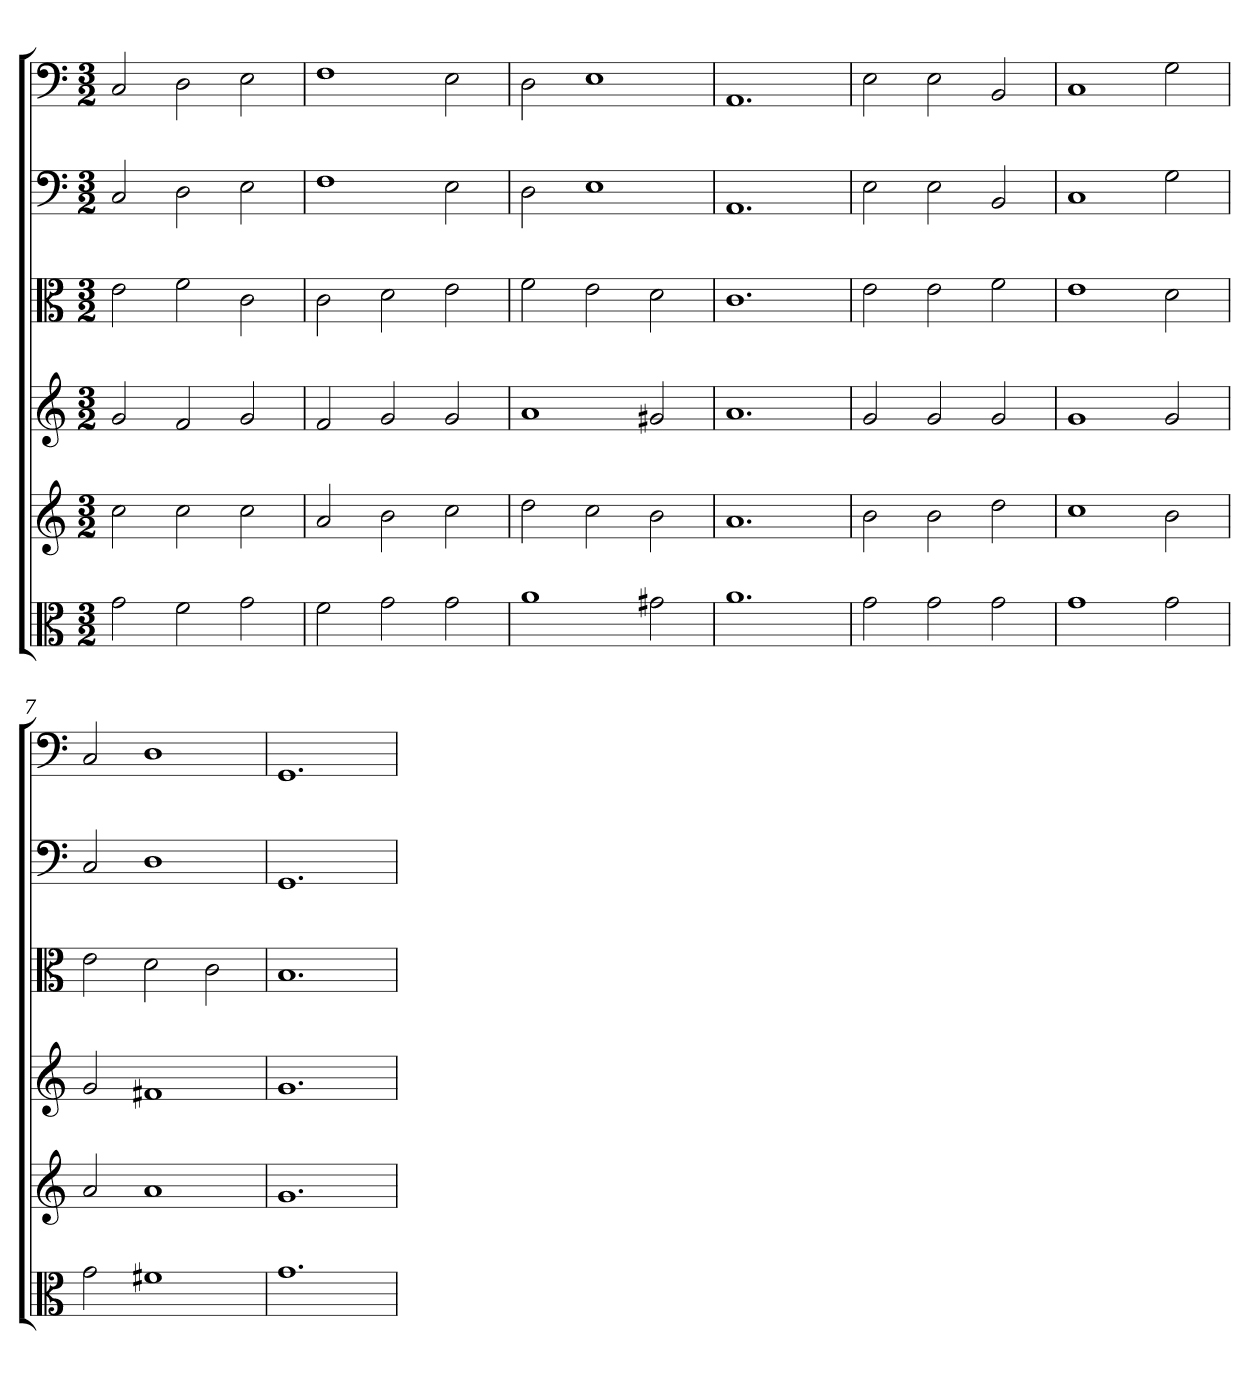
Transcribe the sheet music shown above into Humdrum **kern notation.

**kern	**kern	**kern	**kern	**kern	**kern
*part6	*part5	*part4	*part3	*part2	*part1
*staff6	*staff5	*staff4	*staff3	*staff2	*staff1
*clefC3	*	*	*clefC3	*clefF4	*clefF4
*k[]	*k[]	*k[]	*k[]	*k[]	*k[]
*C:	*C:	*C:	*C:	*C:	*C:
*M3/2	*M3/2	*M3/2	*M3/2	*M3/2	*M3/2
=1	=1	=1	=1	=1	=1
2g	2cc	2g	2e	2C	2C
2f	2cc	2f	2f	2D	2D
2g	2cc	2g	2c	2E	2E
=2	=2	=2	=2	=2	=2
2f	2a	2f	2c	1F	1F
2g	2b	2g	2d	.	.
2g	2cc	2g	2e	2E	2E
=3	=3	=3	=3	=3	=3
1a	2dd	1a	2f	2D	2D
.	2cc	.	2e	1E	1E
2g#X	2b	2g#X	2d	.	.
=4	=4	=4	=4	=4	=4
1.a	1.a	1.a	1.c	1.AA	1.AA
=5	=5	=5	=5	=5	=5
2g	2b	2g	2e	2E	2E
2g	2b	2g	2e	2E	2E
2g	2dd	2g	2f	2BB	2BB
=6	=6	=6	=6	=6	=6
1g	1cc	1g	1e	1C	1C
2g	2b	2g	2d	2G	2G
=7	=7	=7	=7	=7	=7
2g	2a	2g	2e	2C	2C
1f#X	1a	1f#X	2d	1D	1D
.	.	.	2c	.	.
=8	=8	=8	=8	=8	=8
1.g	1.g	1.g	1.B	1.GG	1.GG
=	=	=	=	=	=
*-	*-	*-	*-	*-	*-
